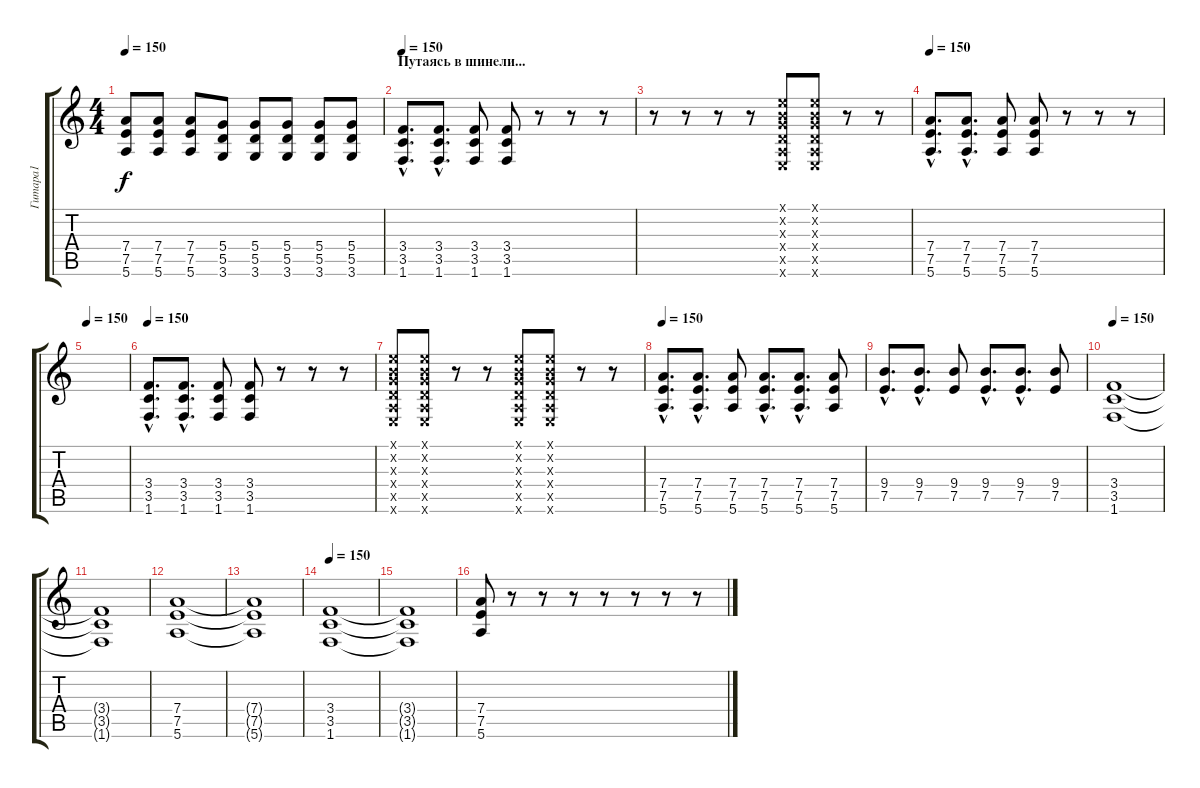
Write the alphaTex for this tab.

\track ("Гитара1" "Гитара1") {instrument electricguitarclean}
\staff {score tabs}
\tuning (E4 B3 G3 D3 A2 E2) {hide}
\ts (4 4)
\tempo 150
\clef g2
\ks c
(7.4{t} 7.5{t} 5.6{t}).8{dy f} (7.4 7.5 5.6).8 (7.4 7.5 5.6).8 (5.4 5.5 3.6).8 (5.4 5.5 3.6).8 (5.4 5.5 3.6).8 (5.4 5.5 3.6).8 (5.4 5.5 3.6).8 |
\section ("" "Путаясь в шинели...")
\tempo 150
(3.4{hac} 3.5{hac} 1.6{hac}).8{d instrument distortionguitar} (3.4{hac} 3.5{hac} 1.6{hac}).8{d} (3.4 3.5 1.6).8 (3.4 3.5 1.6).8 r.8 r.8 r.8 |
r.8 r.8 r.8 r.8 (0.1{x} 0.2{x} 0.3{x} 0.4{x} 0.5{x} 0.6{x}).8 (0.1{x} 0.2{x} 0.3{x} 0.4{x} 0.5{x} 0.6{x}).8 r.8 r.8 |
\tempo 150
(7.4{hac} 7.5{hac} 5.6{hac}).8{d instrument distortionguitar} (7.4{hac} 7.5{hac} 5.6{hac}).8{d} (7.4 7.5 5.6).8 (7.4 7.5 5.6).8 r.8 r.8 r.8 |
\tempo 150
|
\tempo 150
(3.4{hac} 3.5{hac} 1.6{hac}).8{d instrument distortionguitar} (3.4{hac} 3.5{hac} 1.6{hac}).8{d} (3.4 3.5 1.6).8 (3.4 3.5 1.6).8 r.8 r.8 r.8 |
(0.1{x} 0.2{x} 0.3{x} 0.4{x} 0.5{x} 0.6{x}).8 (0.1{x} 0.2{x} 0.3{x} 0.4{x} 0.5{x} 0.6{x}).8 r.8 r.8 (0.1{x} 0.2{x} 0.3{x} 0.4{x} 0.5{x} 0.6{x}).8 (0.1{x} 0.2{x} 0.3{x} 0.4{x} 0.5{x} 0.6{x}).8 r.8 r.8 |
\tempo 150
(7.4{hac} 7.5{hac} 5.6{hac}).8{d instrument distortionguitar} (7.4{hac} 7.5{hac} 5.6{hac}).8{d} (7.4 7.5 5.6).8 (7.4{hac} 7.5{hac} 5.6{hac}).8{d} (7.4{hac} 7.5{hac} 5.6{hac}).8{d} (7.4 7.5 5.6).8 |
(9.4{hac} 7.5{hac}).8{d instrument distortionguitar} (9.4{hac} 7.5{hac}).8{d} (9.4 7.5).8 (9.4{hac} 7.5{hac}).8{d} (9.4{hac} 7.5{hac}).8{d} (9.4 7.5).8 |
\tempo 150
(3.4 3.5 1.6).1{instrument overdrivenguitar} |
(3.4{t} 3.5{t} 1.6{t}).1 |
(7.4 7.5 5.6).1 |
(7.4{t} 7.5{t} 5.6{t}).1 |
\tempo 150
(3.4 3.5 1.6).1 |
(3.4{t} 3.5{t} 1.6{t}).1 |
(7.4 7.5 5.6).8 r.8 r.8 r.8 r.8 r.8 r.8 r.8
